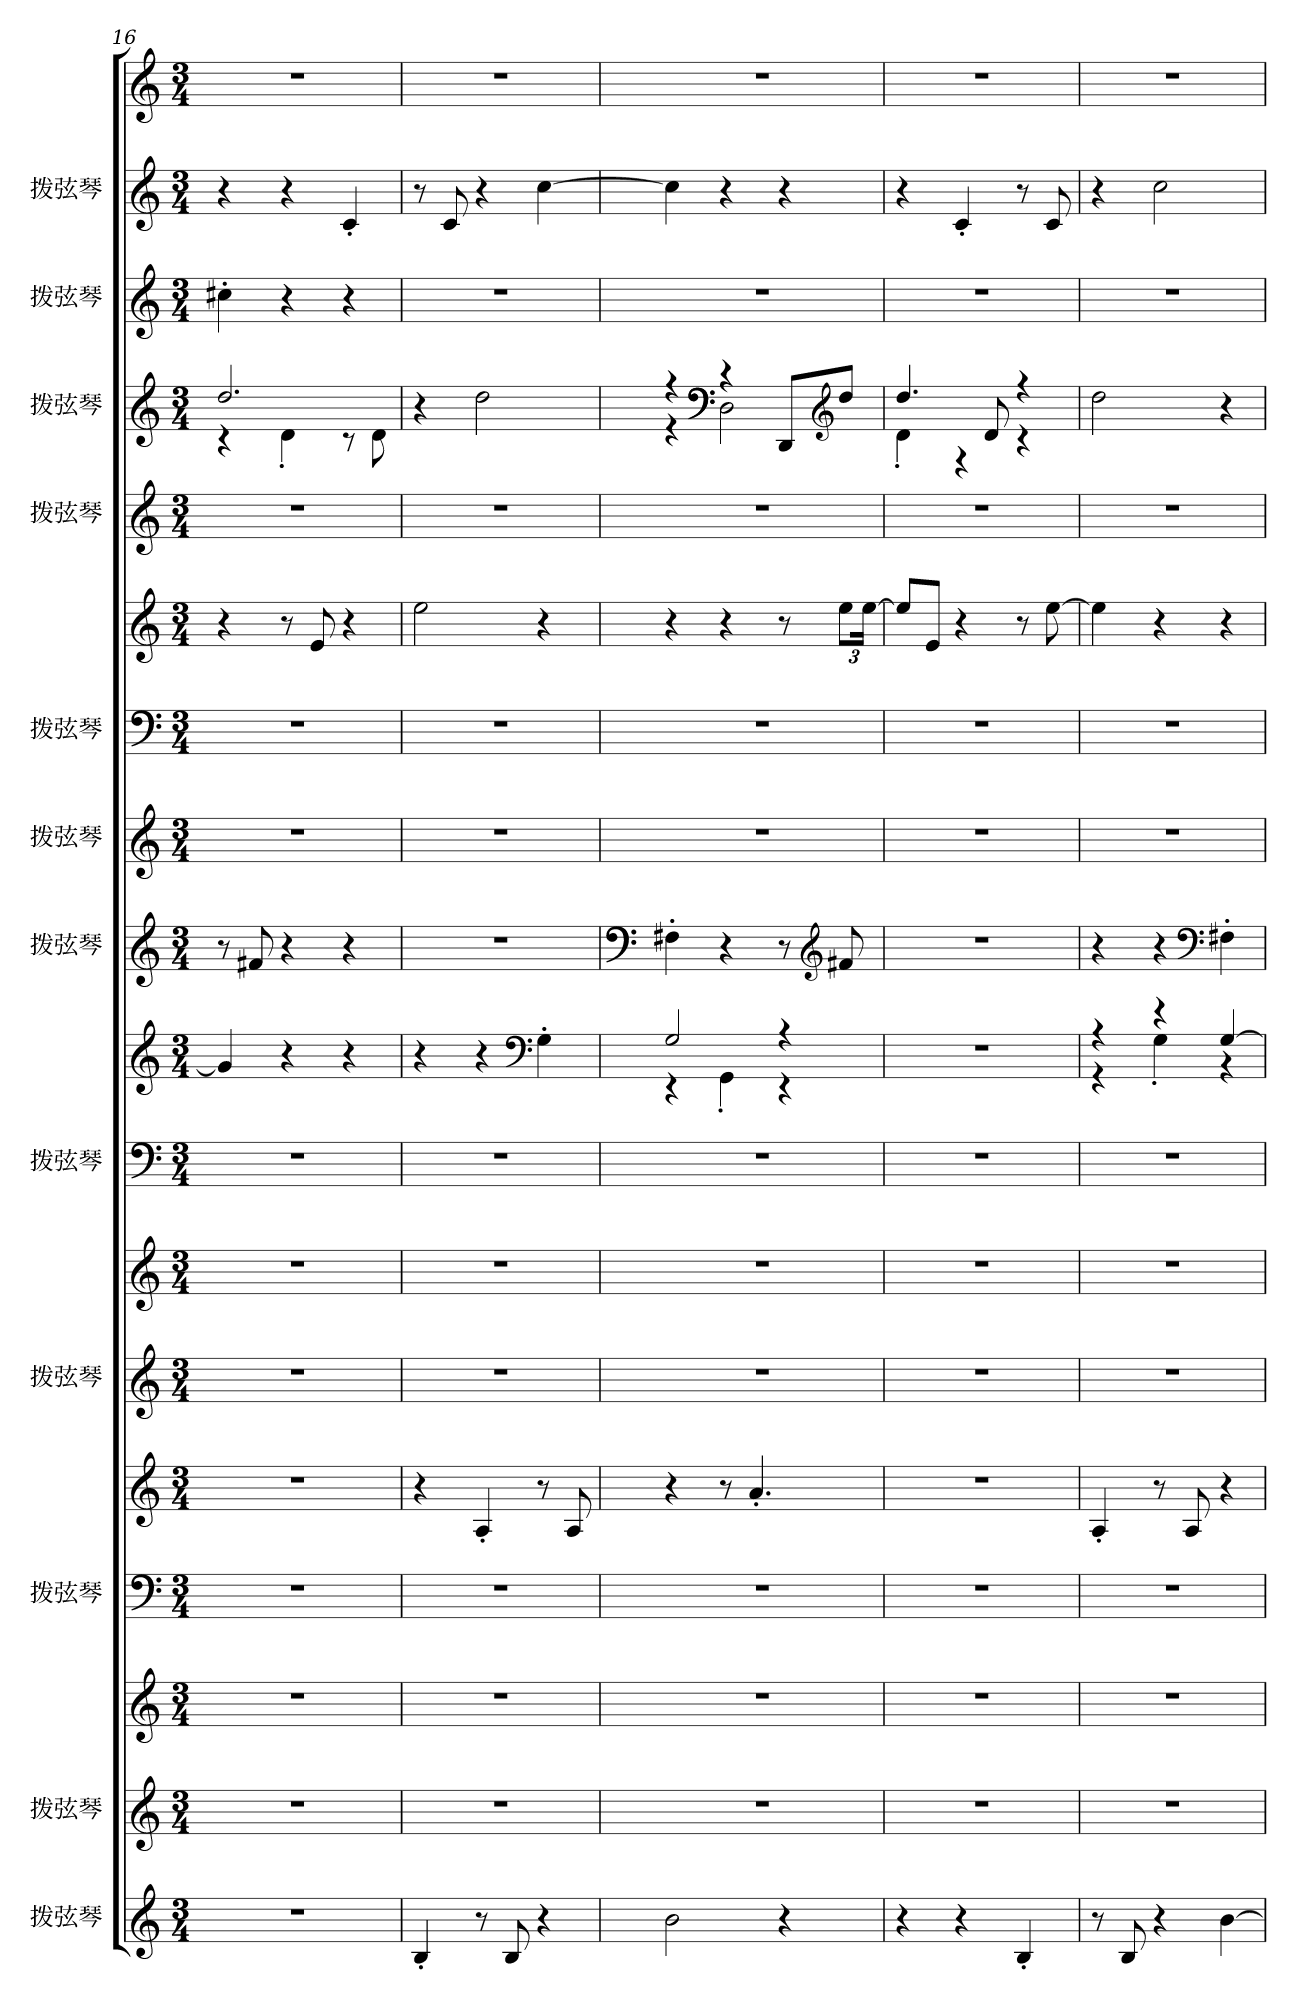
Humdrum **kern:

**kern	**kern	**kern	**kern	**kern	**kern	**kern	**kern	**kern	**kern	**kern	**kern	**kern	**kern	**kern	**kern	**kern	**kern
*part12	*part11	*part11	*part10	*part10	*part9	*part9	*part8	*part8	*part7	*part6	*part5	*part5	*part4	*part3	*part2	*part1	*part1
*staff18	*staff17	*staff16	*staff15	*staff14	*staff13	*staff12	*staff11	*staff10	*staff9	*staff8	*staff7	*staff6	*staff5	*staff4	*staff3	*staff2	*staff1
*I"拨弦琴	*I"拨弦琴	*	*I"拨弦琴	*	*I"拨弦琴	*	*I"拨弦琴	*	*I"拨弦琴	*I"拨弦琴	*I"拨弦琴	*	*I"拨弦琴	*I"拨弦琴	*I"拨弦琴	*I"拨弦琴	*
*clefG2	*clefG2	*clefG2	*clefF4	*clefG2	*clefG2	*clefG2	*clefF4	*clefG2	*clefG2	*clefG2	*clefF4	*clefG2	*clefG2	*clefG2	*clefG2	*clefG2	*clefG2
*k[]	*k[]	*k[]	*k[]	*k[]	*k[]	*k[]	*k[]	*k[]	*k[]	*k[]	*k[]	*k[]	*k[]	*k[]	*k[]	*k[]	*k[]
*M3/4	*M3/4	*M3/4	*M3/4	*M3/4	*M3/4	*M3/4	*M3/4	*M3/4	*M3/4	*M3/4	*M3/4	*M3/4	*M3/4	*M3/4	*M3/4	*M3/4	*M3/4
=16	=16	=16	=16	=16	=16	=16	=16	=16	=16	=16	=16	=16	=16	=16	=16	=16	=16
*	*	*	*	*	*	*	*	*	*	*	*	*	*	*^	*	*	*
2.r	2.r	2.r	2.r	2.r	2.r	2.r	2.r	4g/]	8r	2.r	2.r	4r	2.r	2.dd/	4r	4cc#X'\	4r	2.r
.	.	.	.	.	.	.	.	.	8f#X/	.	.	.	.	.	.	.	.	.
.	.	.	.	.	.	.	.	4r	4r	.	.	8r	.	.	4d'\	4r	4r	.
.	.	.	.	.	.	.	.	.	.	.	.	8e/	.	.	.	.	.	.
.	.	.	.	.	.	.	.	4r	4r	.	.	4r	.	.	8r	4r	4c'/	.
.	.	.	.	.	.	.	.	.	.	.	.	.	.	.	8d\	.	.	.
*	*	*	*	*	*	*	*	*	*	*	*	*	*	*v	*v	*	*	*
=17	=17	=17	=17	=17	=17	=17	=17	=17	=17	=17	=17	=17	=17	=17	=17	=17	=17
4B'/	2.r	2.r	2.r	4r	2.r	2.r	2.r	4r	2.r	2.r	2.r	2ee\	2.r	4r	2.r	8r	2.r
.	.	.	.	.	.	.	.	.	.	.	.	.	.	.	.	8c/	.
8r	.	.	.	4A'/	.	.	.	4r	.	.	.	.	.	2dd\	.	4r	.
8B/	.	.	.	.	.	.	.	.	.	.	.	.	.	.	.	.	.
*	*	*	*	*	*	*	*	*clefF4	*	*	*	*	*	*	*	*	*
4r	.	.	.	8r	.	.	.	4G'\	.	.	.	4r	.	.	.	[4cc\	.
.	.	.	.	8A/	.	.	.	.	.	.	.	.	.	.	.	.	.
=18	=18	=18	=18	=18	=18	=18	=18	=18	=18	=18	=18	=18	=18	=18	=18	=18	=18
*	*	*	*	*	*	*	*	*	*clefF4	*	*	*	*	*	*	*	*
*	*	*	*	*	*	*	*	*^	*	*	*	*	*	*^	*	*	*
2b\	2.r	2.r	2.r	4r	2.r	2.r	2.r	2G/	4r	4F#X'\	2.r	2.r	4r	2.r	4r	4r	2.r	4cc\]	2.r
*	*	*	*	*	*	*	*	*	*	*	*	*	*	*	*clefF4	*	*	*	*
.	.	.	.	8r	.	.	.	.	4GG'\	4r	.	.	4r	.	4r	2D\	.	4r	.
.	.	.	.	4.a'/	.	.	.	.	.	.	.	.	.	.	.	.	.	.	.
4r	.	.	.	.	.	.	.	4r	4r	8r	.	.	8r	.	8DD/L	.	.	4r	.
*	*	*	*	*	*	*	*	*	*	*clefG2	*	*	*	*	*clefG2	*	*	*	*
*	*	*	*	*	*	*	*	*	*	*	*	*	*Xbrackettup	*	*	*	*	*	*
.	.	.	.	.	.	.	.	.	.	8f#X/	.	.	12ee\L	.	8dd/J	.	.	.	.
.	.	.	.	.	.	.	.	.	.	.	.	.	[24ee\Jk	.	.	.	.	.	.
*	*	*	*	*	*	*	*	*v	*v	*	*	*	*	*	*	*	*	*	*
=19	=19	=19	=19	=19	=19	=19	=19	=19	=19	=19	=19	=19	=19	=19	=19	=19	=19	=19
4r	2.r	2.r	2.r	2.r	2.r	2.r	2.r	2.r	2.r	2.r	2.r	8ee/L]	2.r	4.dd/	4d'\	2.r	4r	2.r
.	.	.	.	.	.	.	.	.	.	.	.	8e/J	.	.	.	.	.	.
4r	.	.	.	.	.	.	.	.	.	.	.	4r	.	.	4r	.	4c'/	.
.	.	.	.	.	.	.	.	.	.	.	.	.	.	8d/	.	.	.	.
4B'/	.	.	.	.	.	.	.	.	.	.	.	8r	.	4r	4r	.	8r	.
.	.	.	.	.	.	.	.	.	.	.	.	[8ee\	.	.	.	.	8c/	.
*	*	*	*	*	*	*	*	*	*	*	*	*	*	*v	*v	*	*	*
!!LO:PB:g=z
=20	=20	=20	=20	=20	=20	=20	=20	=20	=20	=20	=20	=20	=20	=20	=20	=20	=20
*	*	*	*	*	*	*	*	*^	*	*	*	*	*	*	*	*	*
8r	2.r	2.r	2.r	4A'/	2.r	2.r	2.r	4r	4r	4r	2.r	2.r	4ee\]	2.r	2dd\	2.r	4r	2.r
8B/	.	.	.	.	.	.	.	.	.	.	.	.	.	.	.	.	.	.
4r	.	.	.	8r	.	.	.	4r	4G'\	4r	.	.	4r	.	.	.	2cc\	.
.	.	.	.	8A/	.	.	.	.	.	.	.	.	.	.	.	.	.	.
*	*	*	*	*	*	*	*	*	*	*clefF4	*	*	*	*	*	*	*	*
[4b\	.	.	.	4r	.	.	.	[4G/	4r	4F#X'\	.	.	4r	.	4r	.	.	.
*	*	*	*	*	*	*	*	*v	*v	*	*	*	*	*	*	*	*	*
=	=	=	=	=	=	=	=	=	=	=	=	=	=	=	=	=	=
*-	*-	*-	*-	*-	*-	*-	*-	*-	*-	*-	*-	*-	*-	*-	*-	*-	*-
